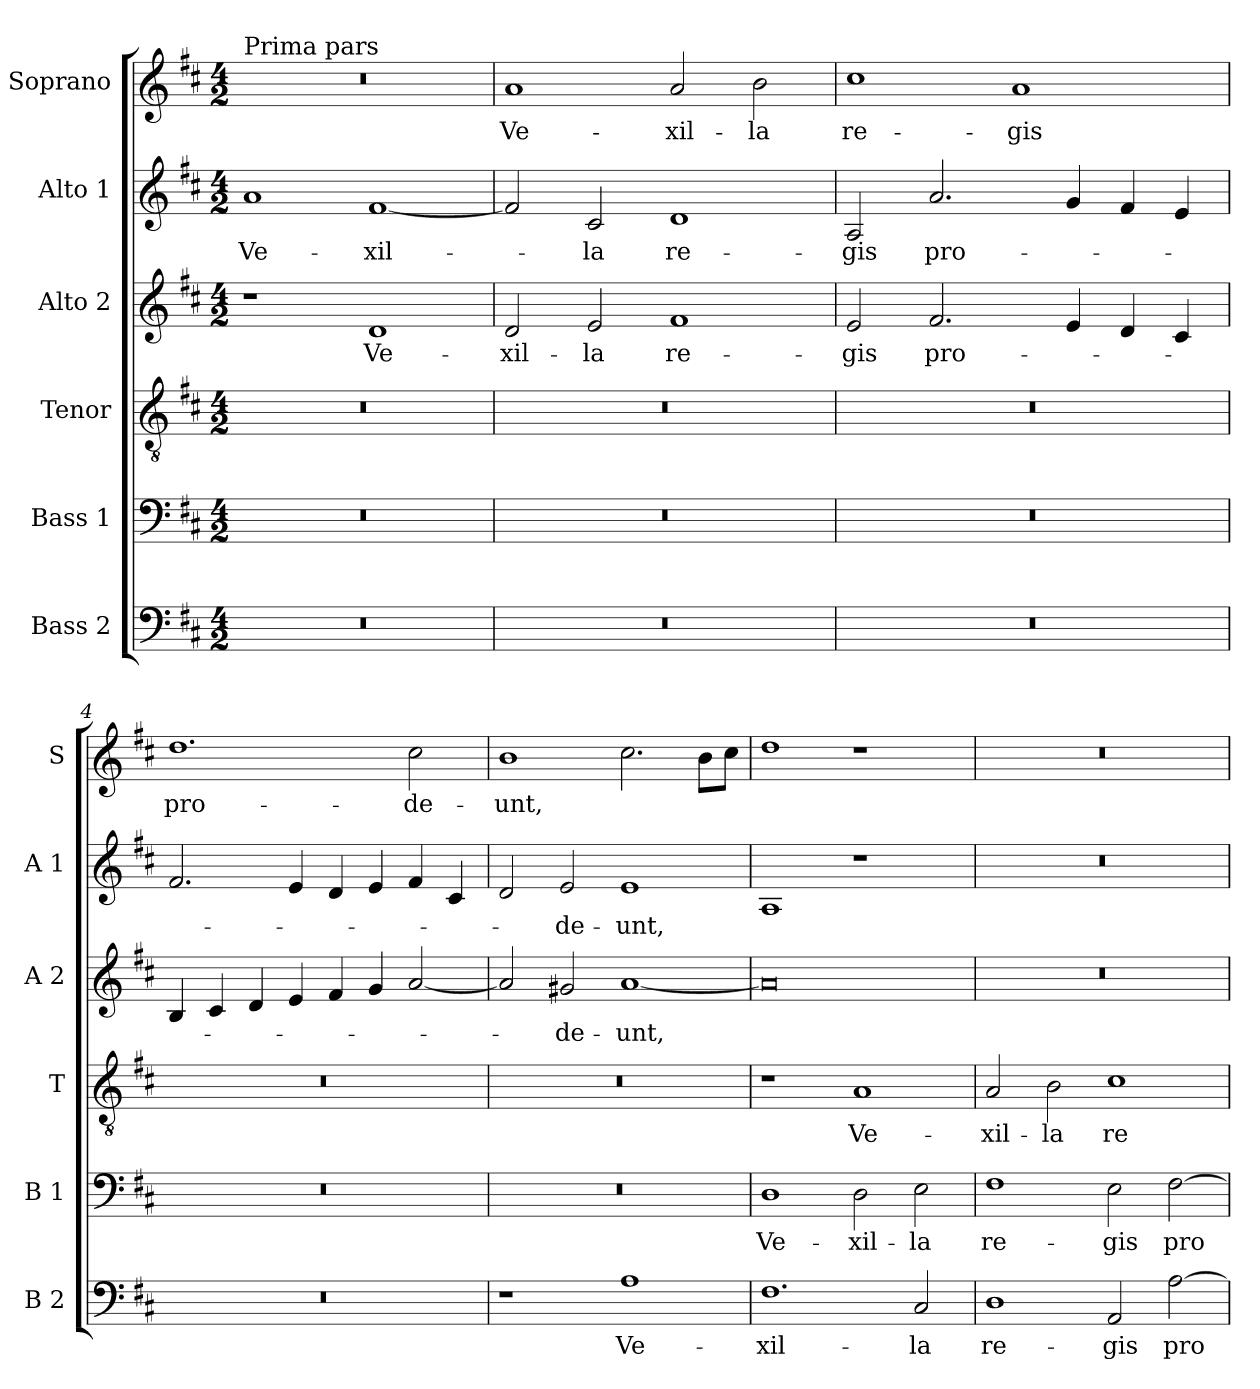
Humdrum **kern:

**kern	**text	**kern	**text	**kern	**text	**kern	**text	**kern	**text	**kern	**text
*part6	*part6	*part5	*part5	*part4	*part4	*part3	*part3	*part2	*part2	*part1	*part1
*staff6	*staff6	*staff5	*staff5	*staff4	*staff4	*staff3	*staff3	*staff2	*staff2	*staff1	*staff1
*I"Bass 2	*	*I"Bass 1	*	*I"Tenor	*	*I"Alto 2	*	*I"Alto 1	*	*I"Soprano	*
*I'B 2	*	*I'B 1	*	*I'T	*	*I'A 2	*	*I'A 1	*	*I'S	*
*clefF4	*	*clefF4	*	*clefGv2	*	*clefG2	*	*clefG2	*	*clefG2	*
*k[f#c#]	*	*k[f#c#]	*	*k[f#c#]	*	*k[f#c#]	*	*k[f#c#]	*	*k[f#c#]	*
*D:	*	*D:	*	*D:	*	*D:	*	*D:	*	*D:	*
*M4/2	*	*M4/2	*	*M4/2	*	*M4/2	*	*M4/2	*	*M4/2	*
=1	=1	=1	=1	=1	=1	=1	=1	=1	=1	=1	=1
!	!	!	!	!	!	!	!	!	!	!LO:TX:a:t=Prima pars	!
!	!	!	!	!	!	!	!	!	!LO:LY:b	!	!
0r	.	0r	.	0r	.	1r	.	1a	Ve-	0r	.
!	!	!	!	!	!	!	!LO:LY:b	!	!LO:LY:b	!	!
.	.	.	.	.	.	1d	Ve-	[1f#	-xil-	.	.
=2	=2	=2	=2	=2	=2	=2	=2	=2	=2	=2	=2
!	!	!	!	!	!	!	!LO:LY:b	!	!	!	!LO:LY:b
0r	.	0r	.	0r	.	2d/	-xil-	2f#/]	.	1a	Ve-
!	!	!	!	!	!	!	!LO:LY:b	!	!LO:LY:b	!	!
.	.	.	.	.	.	2e/	-la	2c#/	-la	.	.
!	!	!	!	!	!	!	!LO:LY:b	!	!LO:LY:b	!	!LO:LY:b
.	.	.	.	.	.	1f#	re-	1d	re-	2a/	-xil-
!	!	!	!	!	!	!	!	!	!	!	!LO:LY:b
.	.	.	.	.	.	.	.	.	.	2b\	-la
=3	=3	=3	=3	=3	=3	=3	=3	=3	=3	=3	=3
!	!	!	!	!	!	!	!LO:LY:b	!	!LO:LY:b	!	!LO:LY:b
0r	.	0r	.	0r	.	2e/	-gis	2A/	-gis	1cc#	re-
!	!	!	!	!	!	!	!LO:LY:b	!	!LO:LY:b	!	!
.	.	.	.	.	.	2.f#/	pro-	2.a/	pro-	.	.
!	!	!	!	!	!	!	!	!	!	!	!LO:LY:b
.	.	.	.	.	.	.	.	.	.	1a	-gis
.	.	.	.	.	.	4e/	.	4g/	.	.	.
.	.	.	.	.	.	4d/	.	4f#/	.	.	.
.	.	.	.	.	.	4c#/	.	4e/	.	.	.
=4	=4	=4	=4	=4	=4	=4	=4	=4	=4	=4	=4
!	!	!	!	!	!	!	!	!	!	!	!LO:LY:b
0r	.	0r	.	0r	.	4B/	.	2.f#/	.	1.dd	pro-
.	.	.	.	.	.	4c#/	.	.	.	.	.
.	.	.	.	.	.	4d/	.	.	.	.	.
.	.	.	.	.	.	4e/	.	4e/	.	.	.
.	.	.	.	.	.	4f#/	.	4d/	.	.	.
.	.	.	.	.	.	4g/	.	4e/	.	.	.
!	!	!	!	!	!	!	!	!	!	!	!LO:LY:b
.	.	.	.	.	.	[2a/	.	4f#/	.	2cc#\	-de-
.	.	.	.	.	.	.	.	4c#/	.	.	.
=5	=5	=5	=5	=5	=5	=5	=5	=5	=5	=5	=5
!	!	!	!	!	!	!	!	!	!	!	!LO:LY:b
1r	.	0r	.	0r	.	2a/]	.	2d/	.	1b	-unt,
!	!	!	!	!	!	!	!LO:LY:b	!	!LO:LY:b	!	!
.	.	.	.	.	.	2g#X/	-de-	2e/	-de-	.	.
!	!LO:LY:b	!	!	!	!	!	!LO:LY:b	!	!LO:LY:b	!	!
1A	Ve-	.	.	.	.	[1a	-unt,	1e	-unt,	2.cc#\	.
.	.	.	.	.	.	.	.	.	.	8b\L	.
.	.	.	.	.	.	.	.	.	.	8cc#\J	.
=6	=6	=6	=6	=6	=6	=6	=6	=6	=6	=6	=6
!	!LO:LY:b	!	!LO:LY:b	!	!	!	!	!	!	!	!
1.F#	-xil-	1D	Ve-	1r	.	0a]	.	1A	.	1dd	.
!	!	!	!LO:LY:b	!	!LO:LY:b	!	!	!	!	!	!
.	.	2D\	-xil-	1A	Ve-	.	.	1r	.	1r	.
!	!LO:LY:b	!	!LO:LY:b	!	!	!	!	!	!	!	!
2C#/	-la	2E\	-la	.	.	.	.	.	.	.	.
=7	=7	=7	=7	=7	=7	=7	=7	=7	=7	=7	=7
!	!LO:LY:b	!	!LO:LY:b	!	!LO:LY:b	!	!	!	!	!	!
1D	re-	1F#	re-	2A/	-xil-	0r	.	0r	.	0r	.
!	!	!	!	!	!LO:LY:b	!	!	!	!	!	!
.	.	.	.	2B\	-la	.	.	.	.	.	.
!	!LO:LY:b	!	!LO:LY:b	!	!LO:LY:b	!	!	!	!	!	!
2AA/	-gis	2E\	-gis	1c#	re-	.	.	.	.	.	.
!	!LO:LY:b	!	!LO:LY:b	!	!	!	!	!	!	!	!
[2A\	pro-	[2F#\	pro-	.	.	.	.	.	.	.	.
=	=	=	=	=	=	=	=	=	=	=	=
*-	*-	*-	*-	*-	*-	*-	*-	*-	*-	*-	*-
